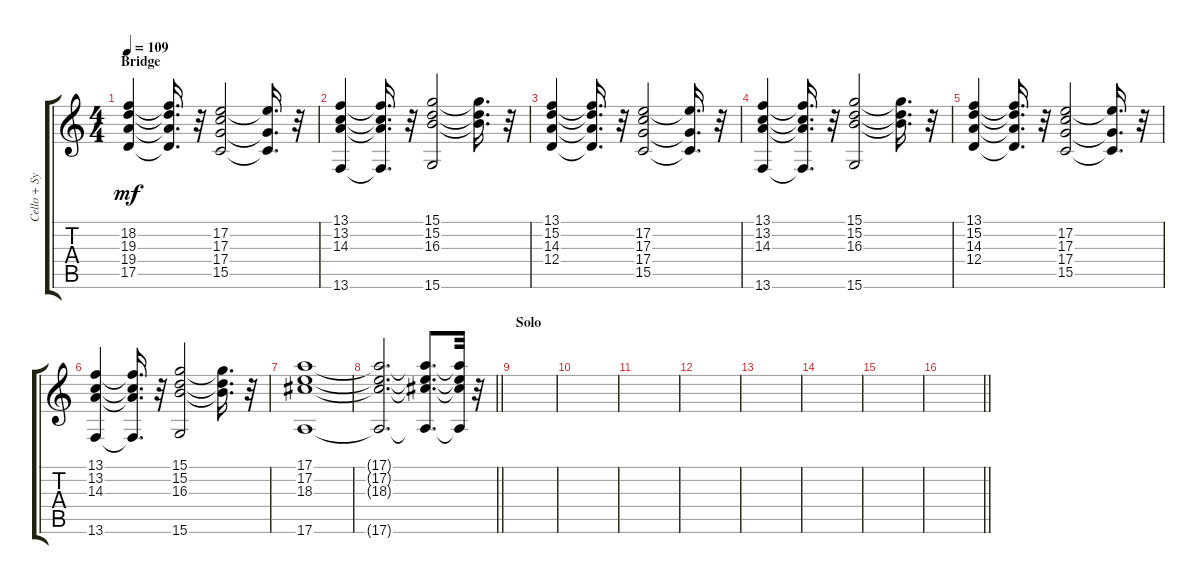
\track ("Cello + Synth" "Cello + Sy") {instrument stringensemble1}
\staff {score tabs}
\tuning (E4 B3 G3 D3 A2 E2) {hide}
\ts (4 4)
\section ("" "Bridge")
\tempo 109
\clef g2
\ks c
(18.2 19.3 19.4 17.5).4{dy mf} (18.2{t} 19.3{t} 19.4{t} 17.5{t}).16{d} r.32 (17.2 17.3 17.4 15.5).2 (17.2{t} 17.4{t} 15.5{t}).16{d} r.32 |
(13.1 13.2 14.3 13.6).4 (13.1{t} 13.2{t} 14.3{t} 13.6{t}).16{d} r.32 (15.1 15.2 16.3 15.6).2 (15.1{t} 15.2{t} 16.3{t}).16{d} r.32 |
(13.1 15.2 14.3 12.4).4 (13.1{t} 15.2{t} 14.3{t} 12.4{t}).16{d} r.32 (17.2 17.3 17.4 15.5).2 (17.2{t} 17.4{t} 15.5{t}).16{d} r.32 |
(13.1 13.2 14.3 13.6).4 (13.1{t} 13.2{t} 14.3{t} 13.6{t}).16{d} r.32 (15.1 15.2 16.3 15.6).2 (15.1{t} 15.2{t} 16.3{t}).16{d} r.32 |
(13.1 15.2 14.3 12.4).4 (13.1{t} 15.2{t} 14.3{t} 12.4{t}).16{d} r.32 (17.2 17.3 17.4 15.5).2 (17.2{t} 17.4{t} 15.5{t}).16{d} r.32 |
(13.1 13.2 14.3 13.6).4 (13.1{t} 13.2{t} 14.3{t} 13.6{t}).16{d} r.32 (15.1 15.2 16.3 15.6).2 (15.1{t} 15.2{t} 16.3{t}).16{d} r.32 |
(17.1 17.2 18.3 17.6).1 |
\barLineRight lightlight
(17.1{t} 17.2{t} 18.3{t} 17.6{t}).2{d} (17.1{t} 17.2{t} 18.3{t} 17.6{t}).8{d} (17.1{t} 17.2{t} 18.3{t} 17.6{t}).32 r.32 |
\section ("" "Solo")
|
|
|
|
|
|
|
\barLineRight lightlight
